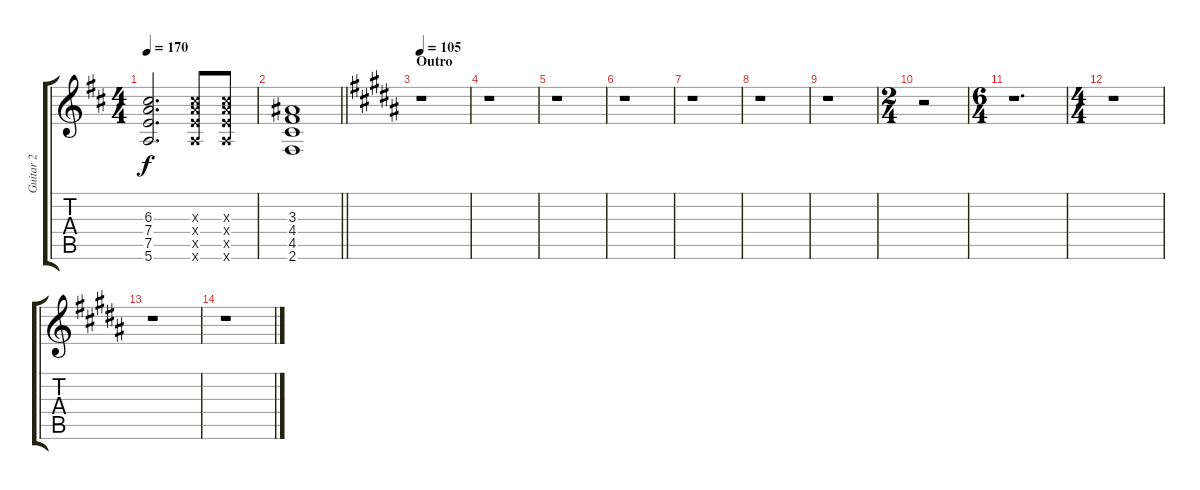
\track ("Guitar 2" "Guitar 2") {instrument overdrivenguitar}
\staff {score tabs}
\tuning (E4 B3 G3 D3 A2 E2) {hide}
\ts (4 4)
\tempo 170
\clef g2
\ks d
(6.3 7.4 7.5 5.6).2{d dy f} (6.3{x} 7.4{x} 7.5{x} 5.6{x}).8 (6.3{x} 7.4{x} 7.5{x} 5.6{x}).8 |
\barLineRight lightlight
(3.3 4.4 4.5 2.6).1 |
\section ("" "Outro")
\tempo 105
\ks b
r.1 |
r.1 |
r.1 |
r.1 |
r.1 |
r.1 |
r.1 |
\ts (2 4)
r.2 |
\ts (6 4)
r.1{d} |
\ts (4 4)
r.1 |
r.1 |
r.1
